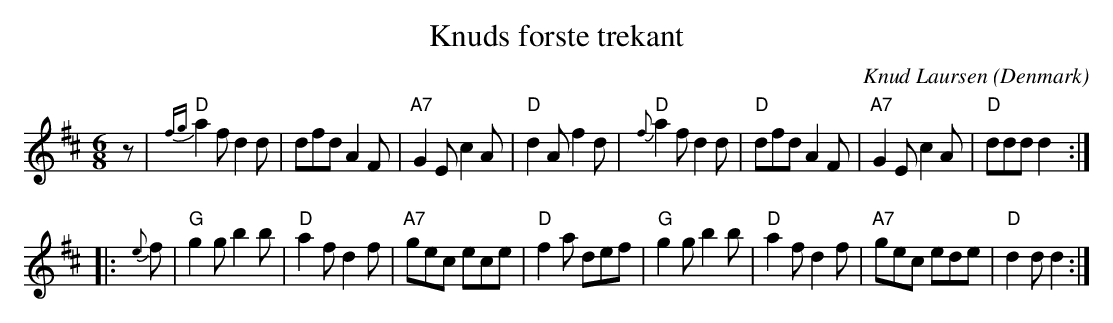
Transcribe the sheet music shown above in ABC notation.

X:1
T: Knuds f\orste trekant
C: Knud Laursen
O: Denmark
M: 6/8
L: 1/8
K: D
z |\
{fg}"D"a2f d2d |    dfd A2F | "A7"G2E c2A | "D"d2A f2d |\
 {f}"D"a2f d2d | "D"dfd A2F | "A7"G2E c2A | "D"ddd d2 :|
|: {e}f |\
"G"g2g b2b | "D"a2f d2f | "A7"gec ece | "D"f2a def |\
"G"g2g b2b | "D"a2f d2f | "A7"gec ede | "D"d2d d2 :|
